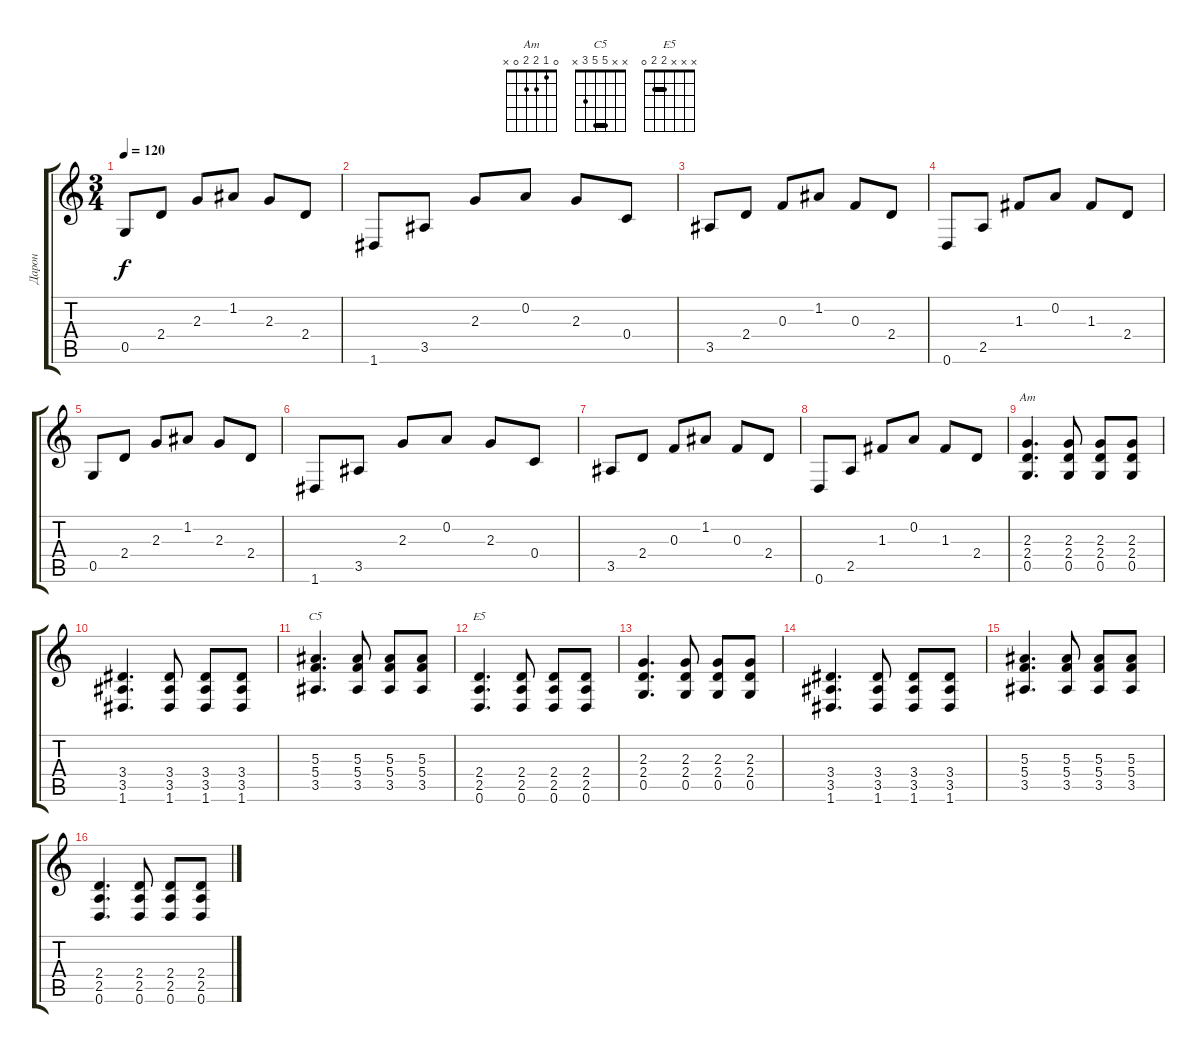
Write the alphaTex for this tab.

\track ("Дарон" "Дарон") {instrument electricguitarclean}
\staff {score tabs}
\tuning (D4 A3 F3 C3 G2 D2) {hide}
\chord ("Am" 0 1 2 2 0 x)
\chord ("C5" x x 5 5 3 x) {barre 5}
\chord ("E5" x x x 2 2 0) {barre 2}
\ts (3 4)
\tempo 120
\clef g2
\ks c
0.5.8{dy f} 2.4.8 2.3.8 1.2.8 2.3.8 2.4.8 |
1.6.8 3.5.8 2.3.8 0.2.8 2.3.8 0.4.8 |
3.5.8 2.4.8 0.3.8 1.2.8 0.3.8 2.4.8 |
0.6.8 2.5.8 1.3.8 0.2.8 1.3.8 2.4.8 |
0.5.8 2.4.8 2.3.8 1.2.8 2.3.8 2.4.8 |
1.6.8 3.5.8 2.3.8 0.2.8 2.3.8 0.4.8 |
3.5.8 2.4.8 0.3.8 1.2.8 0.3.8 2.4.8 |
0.6.8 2.5.8 1.3.8 0.2.8 1.3.8 2.4.8 |
(2.3 2.4 0.5).4{d ch "Am"} (2.3 2.4 0.5).8 (2.3 2.4 0.5).8 (2.3 2.4 0.5).8 |
(3.4 3.5 1.6).4{d} (3.4 3.5 1.6).8 (3.4 3.5 1.6).8 (3.4 3.5 1.6).8 |
(5.3 5.4 3.5).4{d ch "C5"} (5.3 5.4 3.5).8 (5.3 5.4 3.5).8 (5.3 5.4 3.5).8 |
(2.4 2.5 0.6).4{d ch "E5"} (2.4 2.5 0.6).8 (2.4 2.5 0.6).8 (2.4 2.5 0.6).8 |
(2.3 2.4 0.5).4{d} (2.3 2.4 0.5).8 (2.3 2.4 0.5).8 (2.3 2.4 0.5).8 |
(3.4 3.5 1.6).4{d} (3.4 3.5 1.6).8 (3.4 3.5 1.6).8 (3.4 3.5 1.6).8 |
(5.3 5.4 3.5).4{d} (5.3 5.4 3.5).8 (5.3 5.4 3.5).8 (5.3 5.4 3.5).8 |
(2.4 2.5 0.6).4{d} (2.4 2.5 0.6).8 (2.4 2.5 0.6).8 (2.4 2.5 0.6).8
